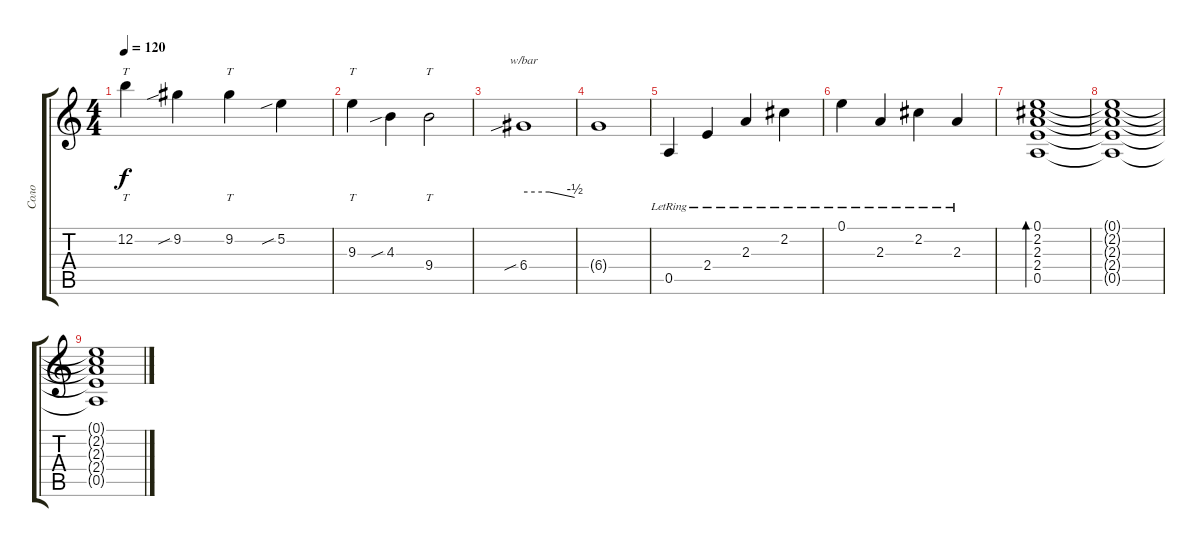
\track ("Соло" "Соло") {instrument distortionguitar}
\staff {score tabs}
\tuning (E4 B3 G3 D3 A2 E2) {hide}
\ts (4 4)
\tempo 120
\clef g2
\ks c
12.2.4{tt dy f} 9.2{sib}.4 9.2.4{tt} 5.2{sib}.4 |
9.3.4{tt} 4.3{sib}.4 9.4.2{tt} |
6.4{sib}.1{tbe (custom default 0 0 30 0 60 -2)} |
6.4{t}.1{volume 5} |
0.5{lr}.4{volume 12 instrument electricguitarclean} 2.4{lr}.4 2.3{lr}.4 2.2{lr}.4 |
0.1{lr}.4 2.3{lr}.4 2.2{lr}.4 2.3{lr}.4 |
(0.1 2.2 2.3 2.4 0.5).1{bd 480} |
(0.1{t} 2.2{t} 2.3{t} 2.4{t} 0.5{t}).1 |
(0.1{t} 2.2{t} 2.3{t} 2.4{t} 0.5{t}).1
